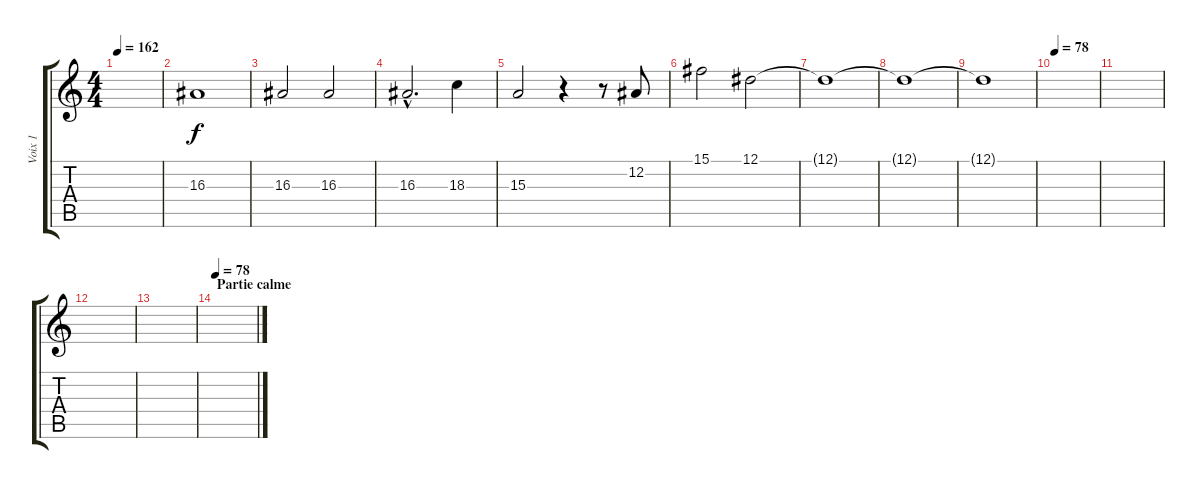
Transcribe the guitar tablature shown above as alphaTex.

\track ("Voix 1" "Voix 1") {instrument choiraahs}
\staff {score tabs}
\tuning (Eb4 Bb3 Gb3 Db3 Ab2 Eb2) {hide}
\ts (4 4)
\tempo 162
\clef g2
\ks c
|
16.3.1 |
16.3.2 16.3.2 |
16.3{hac}.2{d} 18.3.4 |
15.3.2 r.4 r.8 12.2.8 |
15.1.2 12.1.2 |
12.1{t}.1 |
12.1{t}.1 |
12.1{t}.1 |
\tempo 78
|
|
|
|
\section ("" "Partie calme")
\tempo 78
